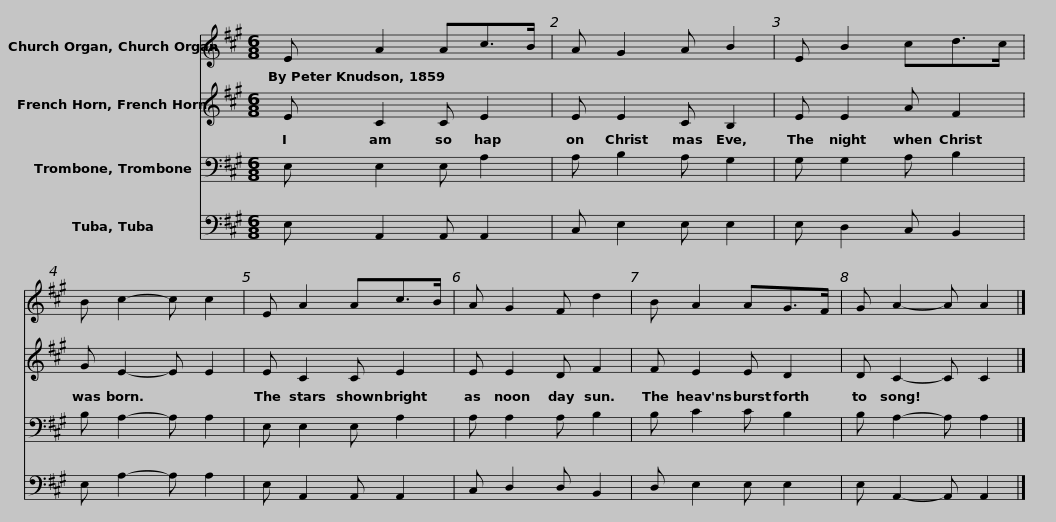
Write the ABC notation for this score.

X:1
%%score 1 2 3 4
L:1/8
M:6/8
I:linebreak $
K:A
V:1 treble
V:2 treble
V:3 bass
V:4 bass
V:1
 E A2 Ac>B | A G2 A B2 | E B2 cd>c |$ B c2- c c2 | E A2 Ac>B | %5
 A G2 F d2 | B A2 AG>F | G A2- A A2 |] %8
V:2
 E C2 C E2 | E E2 C B,2 | E E2 A F2 |$ G E2- E E2 | E C2 C E2 | %5
 E E2 D F2 | F E2 E D2 | D C2- C C2 |] %8
V:3
 E, E,2 E, A,2 | A, B,2 A, G,2 | G, G,2 A, B,2 |$ B, A,2- A, A,2 | E, E,2 E, A,2 | %5
 A, A,2 A, B,2 | B, C2 C B,2 | B, A,2- A, A,2 |] %8
V:4
 E, A,,2 A,, A,,2 | C, E,2 E, E,2 | E, D,2 C, B,,2 |$ E, A,2- A, A,2 | E, A,,2 A,, A,,2 | %5
 C, D,2 D, B,,2 | D, E,2 E, E,2 | E, A,,2- A,, A,,2 |] %8
